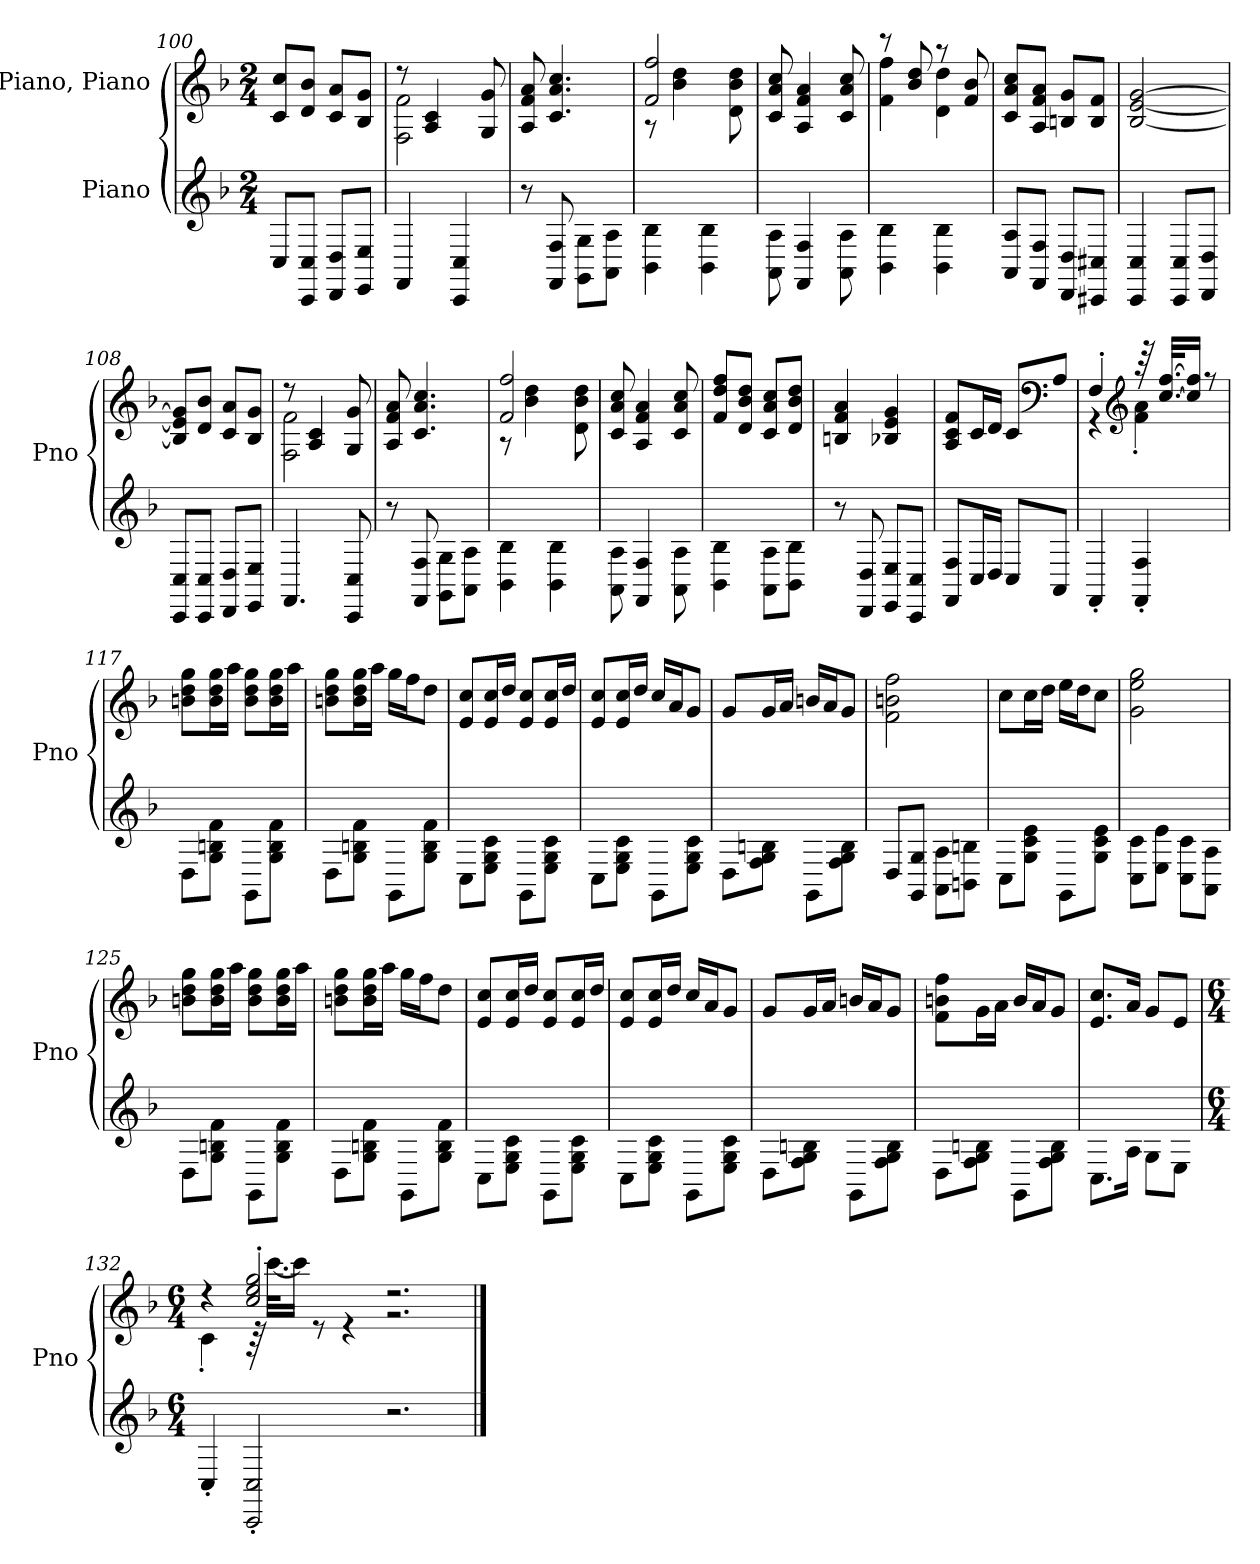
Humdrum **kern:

**kern	**kern
*part2	*part1
*staff2	*staff1
*I"Piano	*I"Piano, Piano
*I'Pno	*I'Pno
*clefG2	*clefG2
*k[b-]	*k[b-]
*M2/4	*M2/4
=100	=100
8C/L	8c/ 8cc/L
8CC/ 8C/J	8d/ 8b-/J
8DD/ 8D/L	8c/ 8a/L
8EE/ 8E/J	8B-/ 8g/J
=101	=101
*	*^
4FF/	8r	2F\ 2f\
.	4A/ 4c/	.
4CC/ 4C/	.	.
.	8G/ 8g/	.
*	*v	*v
=102	=102
8r	8A/ 8f/ 8a/
8FF/ 8F/	4.c/ 4.a/ 4.cc/
8GG\ 8G\L	.
8AA\ 8A\J	.
=103	=103
*	*^
4BB-\ 4B-\	2f/ 2ff/	8r
.	.	4b-\ 4dd\
4BB-\ 4B-\	.	.
.	.	8d\ 8b-\ 8dd\
*	*v	*v
=104	=104
8AA\ 8A\	8c/ 8a/ 8cc/
4FF/ 4F/	4A/ 4f/ 4a/
8AA\ 8A\	8c/ 8a/ 8cc/
=105	=105
*	*^
4BB-\ 4B-\	8r	4f\ 4ff\
.	8b-/ 8dd/	.
4BB-\ 4B-\	8r	4d\ 4dd\
.	8f/ 8b-/	.
*	*v	*v
!!LO:LB:g=z
=106	=106
8AA/ 8A/L	8c/ 8a/ 8cc/L
8FF/ 8F/J	8A/ 8f/ 8a/J
8DD/ 8D/L	8Bn/ 8g/L
8CC#X/ 8C#X/J	8B/ 8f/J
=107	=107
4CC/ 4C/	[2B-/ [2e/ [2g/
8CC/ 8C/L	.
8DD/ 8D/J	.
=108	=108
8CC/ 8C/L	8B-/] 8e/] 8g/]L
8CC/ 8C/J	8d/ 8b-/J
8DD/ 8D/L	8c/ 8a/L
8EE/ 8E/J	8B-/ 8g/J
=109	=109
*	*^
4.FF/	8r	2F\ 2f\
.	4A/ 4c/	.
8CC/ 8C/	8G/ 8g/	.
*	*v	*v
=110	=110
8r	8A/ 8f/ 8a/
8FF/ 8F/	4.c/ 4.a/ 4.cc/
8GG\ 8G\L	.
8AA\ 8A\J	.
=111	=111
*	*^
4BB-\ 4B-\	2f/ 2ff/	8r
.	.	4b-\ 4dd\
4BB-\ 4B-\	.	.
.	.	8d\ 8b-\ 8dd\
*	*v	*v
=112	=112
8AA\ 8A\	8c/ 8a/ 8cc/
4FF/ 4F/	4A/ 4f/ 4a/
8AA\ 8A\	8c/ 8a/ 8cc/
=113	=113
4BB-\ 4B-\	8f/ 8dd/ 8ff/L
.	8d/ 8b-/ 8dd/J
8AA\ 8A\L	8c/ 8a/ 8cc/L
8BB-\ 8B-\J	8d/ 8b-/ 8dd/J
!!LO:LB:g=z
=114	=114
8r	4Bn/ 4f/ 4a/
8DD/ 8D/	.
8EE/ 8E/L	4B-X/ 4e/ 4g/
8CC/ 8C/J	.
=115	=115
8FF/ 8F/L	8A/ 8c/ 8f/L
16C/L	16c/L
16D/JJ	16d/JJ
8C/L	8c/L
*	*clefF4
8AA/J	8A/J
=116	=116
*	*^
4FF'/	4F'/	4r
*	*clefG2	*
4FF/' 4F/'	64r	4f\' 4a\'
.	[32.cc/ [32.ff/KLL	.
.	16cc/] 16ff/]JJ	.
.	8r	.
*	*v	*v
=117	=117
8D\L	8bn\ 8dd\ 8gg\L
8G\ 8Bn\ 8f\J	16b\ 16dd\ 16gg\L
.	16aa\JJ
8GG\L	8b\ 8dd\ 8gg\L
8G\ 8B\ 8f\J	16b\ 16dd\ 16gg\L
.	16aa\JJ
=118	=118
8D\L	8bn\ 8dd\ 8gg\L
8G\ 8Bn\ 8f\J	16b\ 16dd\ 16gg\L
.	16aa\JJ
8GG\L	16gg\LL
.	16ff\J
8G\ 8B\ 8f\J	8dd\J
=119	=119
8C\L	8e/ 8cc/L
8E\ 8G\ 8c\J	16e/ 16cc/L
.	16dd/JJ
8GG\L	8e/ 8cc/L
8E\ 8G\ 8c\J	16e/ 16cc/L
.	16dd/JJ
!!LO:PB:g=z
=120	=120
8C\L	8e/ 8cc/L
8E\ 8G\ 8c\J	16e/ 16cc/L
.	16dd/JJ
8GG\L	16cc/LL
.	16a/J
8E\ 8G\ 8c\J	8g/J
=121	=121
8D\L	8g/L
8F\ 8G\ 8Bn\J	16g/L
.	16a/JJ
8GG\L	16bn/LL
.	16a/J
8F\ 8G\ 8B\J	8g/J
=122	=122
8D/L	2f\ 2bn\ 2ff\
8GG/ 8G/J	.
8AA\ 8A\L	.
8BBn\ 8Bn\J	.
=123	=123
8C\L	8cc\L
8G\ 8c\ 8e\J	16cc\L
.	16dd\JJ
8GG\L	16ee\LL
.	16dd\J
8G\ 8c\ 8e\J	8cc\J
=124	=124
8C\ 8c\L	2g\ 2ee\ 2gg\
8E\ 8e\J	.
8C\ 8c\L	.
8AA\ 8A\J	.
=125	=125
8D\L	8bn\ 8dd\ 8gg\L
8G\ 8Bn\ 8f\J	16b\ 16dd\ 16gg\L
.	16aa\JJ
8GG\L	8b\ 8dd\ 8gg\L
8G\ 8B\ 8f\J	16b\ 16dd\ 16gg\L
.	16aa\JJ
=126	=126
8D\L	8bn\ 8dd\ 8gg\L
8G\ 8Bn\ 8f\J	16b\ 16dd\ 16gg\L
.	16aa\JJ
8GG\L	16gg\LL
.	16ff\J
8G\ 8B\ 8f\J	8dd\J
!!LO:LB:g=z
=127	=127
8C\L	8e/ 8cc/L
8E\ 8G\ 8c\J	16e/ 16cc/L
.	16dd/JJ
8GG\L	8e/ 8cc/L
8E\ 8G\ 8c\J	16e/ 16cc/L
.	16dd/JJ
=128	=128
8C\L	8e/ 8cc/L
8E\ 8G\ 8c\J	16e/ 16cc/L
.	16dd/JJ
8GG\L	16cc/LL
.	16a/J
8E\ 8G\ 8c\J	8g/J
=129	=129
8D\L	8g/L
8F\ 8G\ 8Bn\J	16g/L
.	16a/JJ
8GG\L	16bn/LL
.	16a/J
8F\ 8G\ 8B\J	8g/J
=130	=130
8D\L	8f\ 8bn\ 8ff\L
8F\ 8G\ 8Bn\J	16g\L
.	16a\JJ
8GG\L	16b/LL
.	16a/J
8F\ 8G\ 8B\J	8g/J
=131	=131
8.C\L	8.e/ 8.cc/L
16A\Jk	16a/Jk
8G\L	8g/L
8E\J	8e/J
=132	=132
*M6/4	*M6/4
*	*^
4C'/	4r	4c'\
2CC/' 2C/'	2cc/' 2ee/' 2gg/'	64r
.	.	[32.ccc\KLL
.	.	16ccc\JJ]
.	.	8r
.	.	4r
2.r	2.r	2.r
*	*v	*v
==	==
*-	*-
